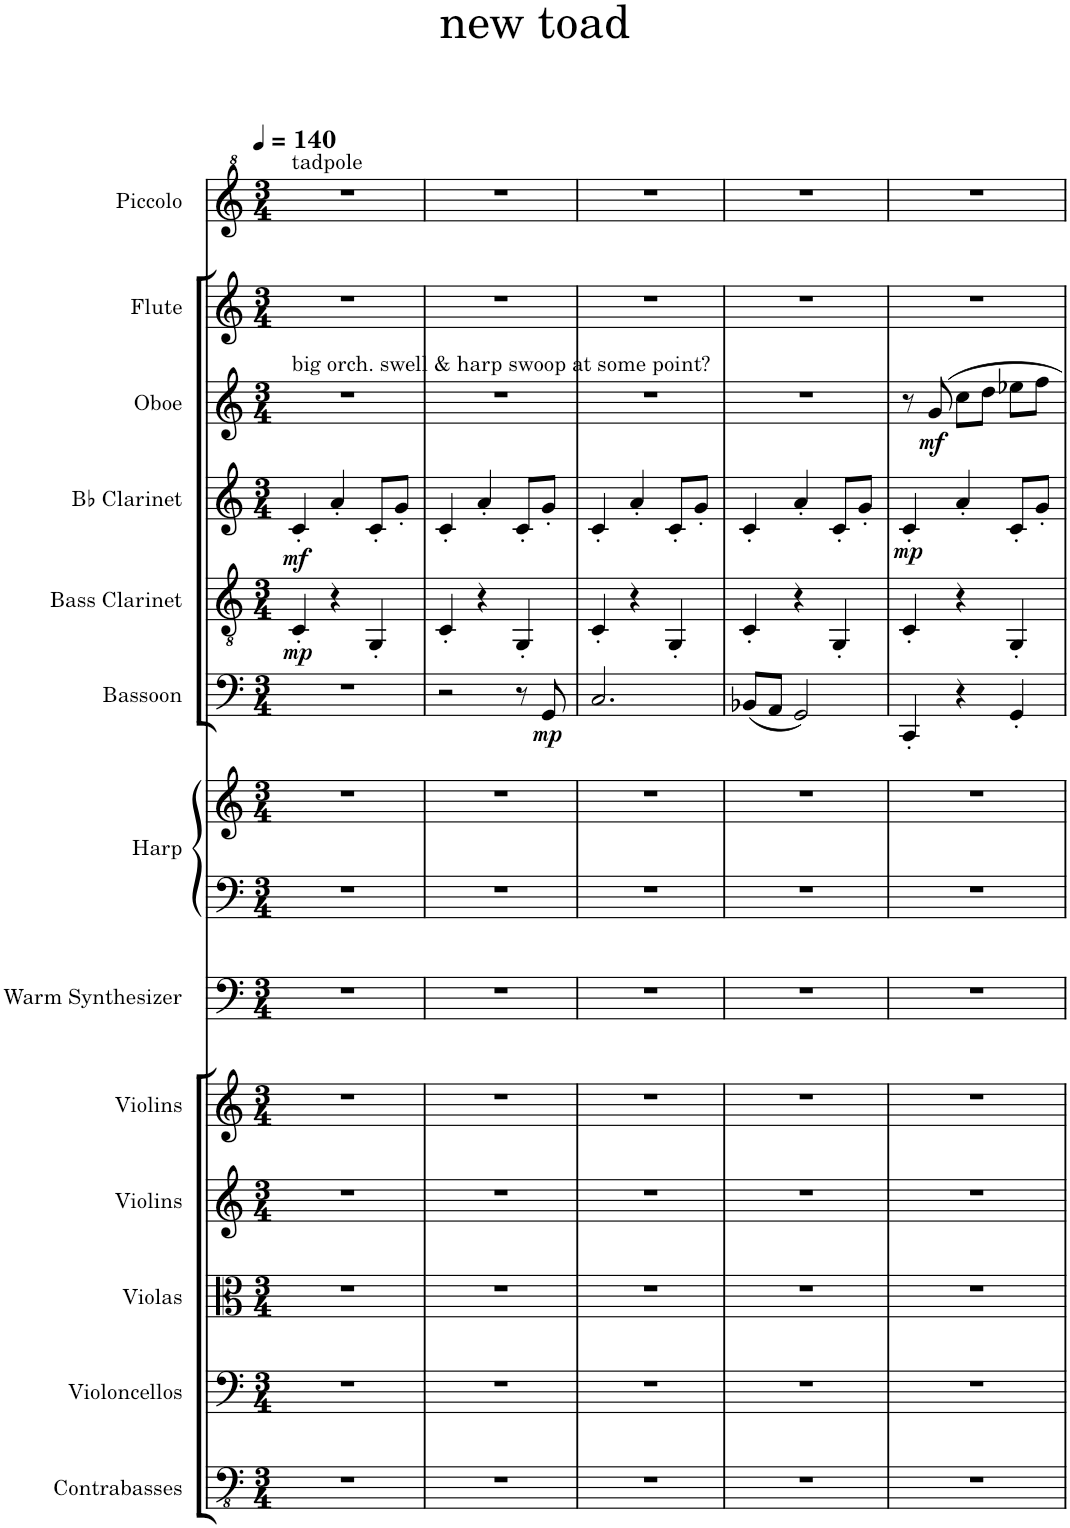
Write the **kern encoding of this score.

**kern	**kern	**kern	**kern	**kern	**kern	**kern	**kern	**kern	**dynam	**kern	**dynam	**kern	**dynam	**kern	**dynam	**kern	**kern
*part13	*part12	*part11	*part10	*part9	*part8	*part7	*part7	*part6	*part6	*part5	*part5	*part4	*part4	*part3	*part3	*part2	*part1
*staff14	*staff13	*staff12	*staff11	*staff10	*staff9	*staff8	*staff7	*staff6	*staff6	*staff5	*staff5	*staff4	*staff4	*staff3	*staff3	*staff2	*staff1
*I"Contrabasses	*I"Violoncellos	*I"Violas	*I"Violins	*I"Violins	*I"Warm Synthesizer	*I"Harp	*	*I"Bassoon	*	*I"Bass Clarinet	*	*I"Bb Clarinet	*	*I"Oboe	*	*I"Flute	*I"Piccolo
*I'Cbs.	*I'Vcs.	*I'Vlas.	*I'Vlns.	*I'Vlns.	*I'Synth.	*I'Hrp.	*	*I'Bsn.	*	*I'B. Cl.	*	*I'Bb Cl.	*	*I'Ob.	*	*I'Fl.	*I'Picc.
*clefFv4	*clefF4	*clefC3	*clefG2	*clefG2	*clefF4	*clefF4	*clefG2	*clefF4	*	*clefGv2	*	*clefG2	*	*clefG2	*	*clefG2	*clefG^2
*	*	*	*	*	*	*	*	*	*	*ITrd8c14	*	*ITrd1c2	*	*	*	*	*ITrd-7c-12
*k[]	*k[]	*k[]	*k[]	*k[]	*k[]	*k[]	*k[]	*k[]	*	*k[]	*	*k[]	*	*k[]	*	*k[]	*k[]
*M3/4	*M3/4	*M3/4	*M3/4	*M3/4	*M3/4	*M3/4	*M3/4	*M3/4	*	*M3/4	*	*M3/4	*	*M3/4	*	*M3/4	*M3/4
*MM140	*MM140	*MM140	*MM140	*MM140	*MM140	*MM140	*MM140	*MM140	*	*MM140	*	*MM140	*	*MM140	*	*MM140	*MM140
=1	=1	=1	=1	=1	=1	=1	=1	=1	=1	=1	=1	=1	=1	=1	=1	=1	=1
!	!	!	!	!	!	!	!	!	!	!	!	!	!	!	!	!	!LO:TX:a:t=tadpole
!	!	!	!	!	!	!	!	!	!	!	!	!	!	!LO:TX:a:t=big orch. swell & harp swoop at some point?	!	!	!
!	!	!	!	!	!	!	!	!	!	!	!LO:DY:b	!	!LO:DY:b	!	!	!	!
2.r	2.r	2.r	2.r	2.r	2.r	2.r	2.r	2.r	.	4C'/	mp	4c'/	mf	2.r	.	2.r	2.r
.	.	.	.	.	.	.	.	.	.	4r	.	4a'/	.	.	.	.	.
.	.	.	.	.	.	.	.	.	.	4GG'/	.	8c'/L	.	.	.	.	.
.	.	.	.	.	.	.	.	.	.	.	.	8g'/J	.	.	.	.	.
=2	=2	=2	=2	=2	=2	=2	=2	=2	=2	=2	=2	=2	=2	=2	=2	=2	=2
2.r	2.r	2.r	2.r	2.r	2.r	2.r	2.r	2r	.	4C'/	.	4c'/	.	2.r	.	2.r	2.r
.	.	.	.	.	.	.	.	.	.	4r	.	4a'/	.	.	.	.	.
.	.	.	.	.	.	.	.	8r	.	4GG'/	.	8c'/L	.	.	.	.	.
!	!	!	!	!	!	!	!	!	!LO:DY:b	!	!	!	!	!	!	!	!
.	.	.	.	.	.	.	.	8GG/	mp	.	.	8g'/J	.	.	.	.	.
=3	=3	=3	=3	=3	=3	=3	=3	=3	=3	=3	=3	=3	=3	=3	=3	=3	=3
2.r	2.r	2.r	2.r	2.r	2.r	2.r	2.r	2.C/	.	4C'/	.	4c'/	.	2.r	.	2.r	2.r
.	.	.	.	.	.	.	.	.	.	4r	.	4a'/	.	.	.	.	.
.	.	.	.	.	.	.	.	.	.	4GG'/	.	8c'/L	.	.	.	.	.
.	.	.	.	.	.	.	.	.	.	.	.	8g'/J	.	.	.	.	.
=4	=4	=4	=4	=4	=4	=4	=4	=4	=4	=4	=4	=4	=4	=4	=4	=4	=4
2.r	2.r	2.r	2.r	2.r	2.r	2.r	2.r	(8BB-X/L	.	4C'/	.	4c'/	.	2.r	.	2.r	2.r
.	.	.	.	.	.	.	.	8AA/J	.	.	.	.	.	.	.	.	.
.	.	.	.	.	.	.	.	2GG/)	.	4r	.	4a'/	.	.	.	.	.
.	.	.	.	.	.	.	.	.	.	4GG'/	.	8c'/L	.	.	.	.	.
.	.	.	.	.	.	.	.	.	.	.	.	8g'/J	.	.	.	.	.
=5	=5	=5	=5	=5	=5	=5	=5	=5	=5	=5	=5	=5	=5	=5	=5	=5	=5
!	!	!	!	!	!	!	!	!	!	!	!	!	!LO:DY:b	!	!	!	!
2.r	2.r	2.r	2.r	2.r	2.r	2.r	2.r	4CC'/	.	4C'/	.	4c'/	mp	8r	.	2.r	2.r
!	!	!	!	!	!	!	!	!	!	!	!	!	!	!	!LO:DY:b	!	!
.	.	.	.	.	.	.	.	.	.	.	.	.	.	8g/	mf	.	.
.	.	.	.	.	.	.	.	4r	.	4r	.	4a'/	.	8cc\L	.	.	.
.	.	.	.	.	.	.	.	.	.	.	.	.	.	8dd\J	.	.	.
.	.	.	.	.	.	.	.	4GG'/	.	4GG'/	.	8c'/L	.	8ee-X\L	.	.	.
.	.	.	.	.	.	.	.	.	.	.	.	8g'/J	.	8ff\J	.	.	.
=	=	=	=	=	=	=	=	=	=	=	=	=	=	=	=	=	=
*-	*-	*-	*-	*-	*-	*-	*-	*-	*-	*-	*-	*-	*-	*-	*-	*-	*-
